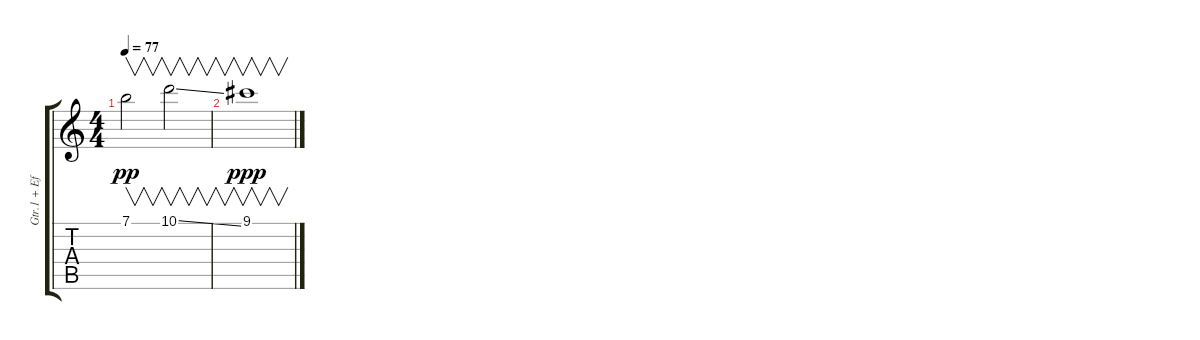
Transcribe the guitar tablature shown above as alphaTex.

\track ("Gtr.1 + Effet" "Gtr.1 + Ef") {instrument acousticguitarsteel}
\staff {score tabs}
\tuning (E4 B3 G3 D3 A2 E2) {hide}
\ts (4 4)
\tempo 77
\clef g2
\ks c
7.1.2{v dy pp} 10.1{ss}.2{v} |
9.1.1{v dy ppp}
